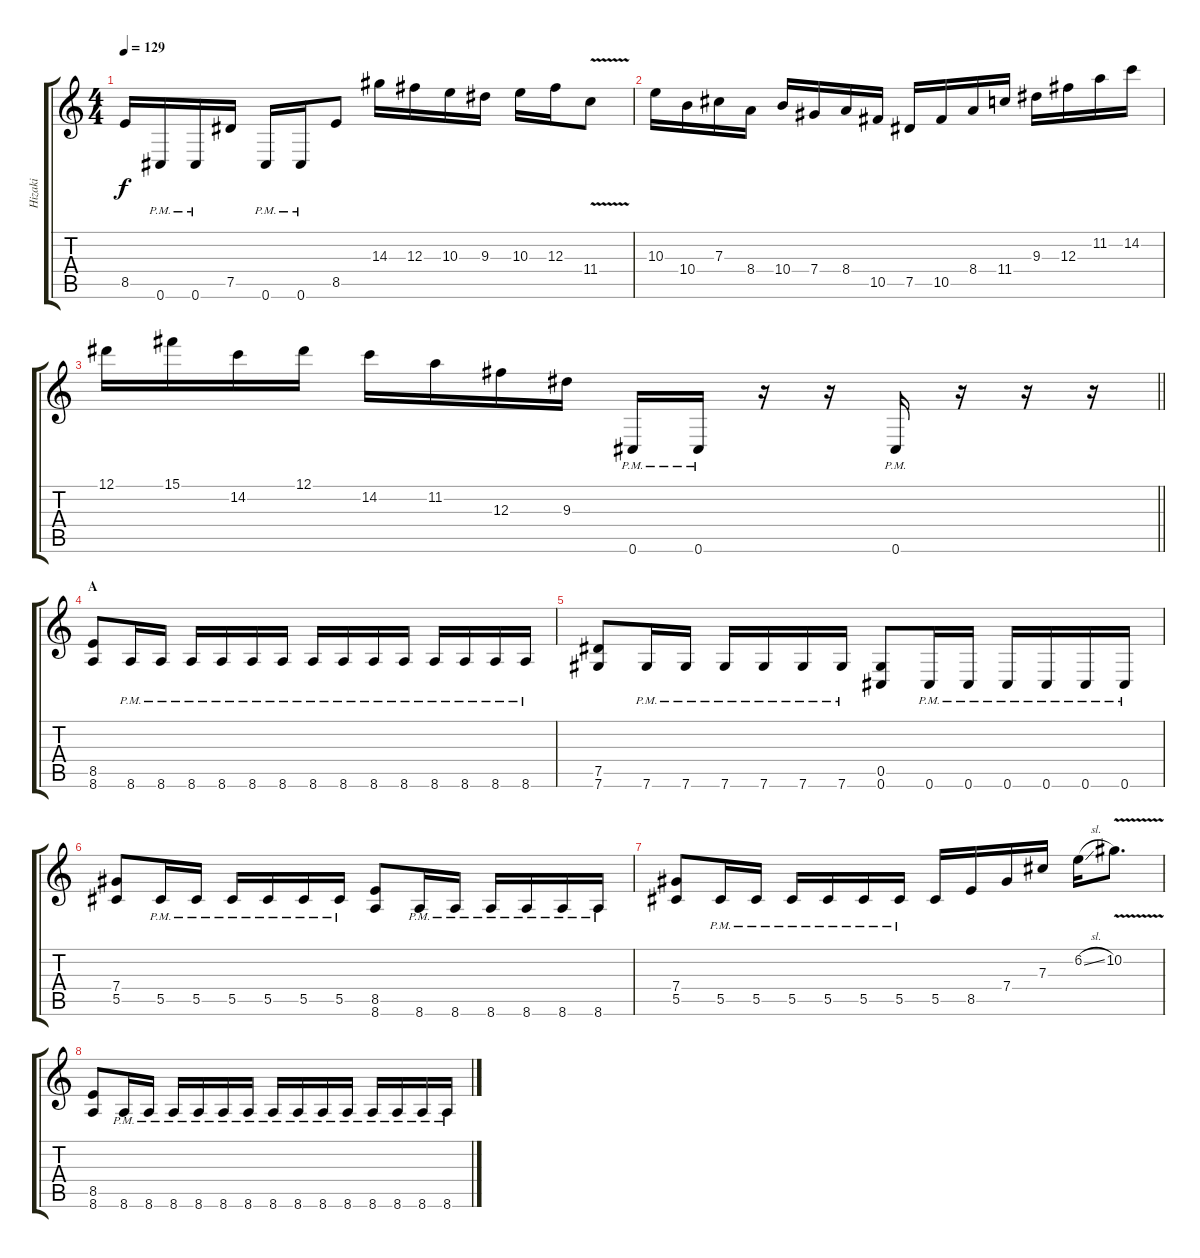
\track ("Hizaki" "Hizaki") {instrument distortionguitar}
\staff {score tabs}
\tuning (Eb4 Bb3 Gb3 Db3 Ab2 Db2) {hide}
\ts (4 4)
\tempo 129
\clef g2
\ks c
8.5.16{dy f} 0.6{pm}.16 0.6{pm}.16 7.5.16 0.6{pm}.16 0.6{pm}.16 8.5.8 14.3.16 12.3.16 10.3.16 9.3.16 10.3.16 12.3.16 11.4{v}.8 |
10.3.16 10.4.16 7.3.16 8.4.16 10.4.16 7.4.16 8.4.16 10.5.16 7.5.16 10.5.16 8.4.16 11.4.16 9.3.16 12.3.16 11.2.16 14.2.16 |
\barLineRight lightlight
12.1.16 15.1.16 14.2.16 12.1.16 14.2.16 11.2.16 12.3.16 9.3.16 0.6{pm}.16 0.6{pm}.16 r.16 r.16 0.6{pm}.16 r.16 r.16 r.16 |
\section ("" "A")
(8.5 8.6).8 8.6{pm}.16 8.6{pm}.16 8.6{pm}.16 8.6{pm}.16 8.6{pm}.16 8.6{pm}.16 8.6{pm}.16 8.6{pm}.16 8.6{pm}.16 8.6{pm}.16 8.6{pm}.16 8.6{pm}.16 8.6{pm}.16 8.6{pm}.16 |
(7.5 7.6).8 7.6{pm}.16 7.6{pm}.16 7.6{pm}.16 7.6{pm}.16 7.6{pm}.16 7.6{pm}.16 (0.5 0.6).8 0.6{pm}.16 0.6{pm}.16 0.6{pm}.16 0.6{pm}.16 0.6{pm}.16 0.6{pm}.16 |
(7.4 5.5).8 5.5{pm}.16 5.5{pm}.16 5.5{pm}.16 5.5{pm}.16 5.5{pm}.16 5.5{pm}.16 (8.5 8.6).8 8.6{pm}.16 8.6{pm}.16 8.6{pm}.16 8.6{pm}.16 8.6{pm}.16 8.6{pm}.16 |
(7.4 5.5).8 5.5{pm}.16 5.5{pm}.16 5.5{pm}.16 5.5{pm}.16 5.5{pm}.16 5.5{pm}.16 5.5.16 8.5.16 7.4.16 7.3.16 6.2{sl}.16 10.2{v}.8{d} |
(8.5 8.6).8 8.6{pm}.16 8.6{pm}.16 8.6{pm}.16 8.6{pm}.16 8.6{pm}.16 8.6{pm}.16 8.6{pm}.16 8.6{pm}.16 8.6{pm}.16 8.6{pm}.16 8.6{pm}.16 8.6{pm}.16 8.6{pm}.16 8.6{pm}.16
